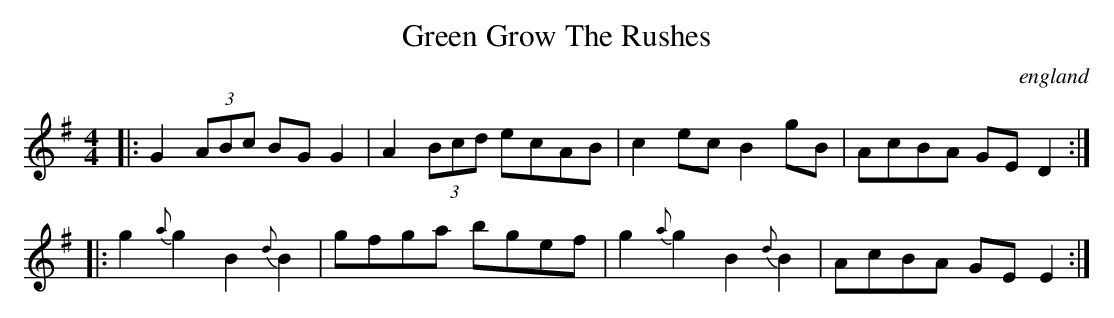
X:1
T:Green Grow The Rushes
O:england
M:4/4
K:G
|: G2 (3ABc BGG2 | A2 (3Bcd ecAB | c2ec B2gB | AcBA GED2 :|
|: g2{a}g2 B2{d}B2 | gfga bgef | g2{a}g2 B2{d}B2 | AcBA GEE2 :|
